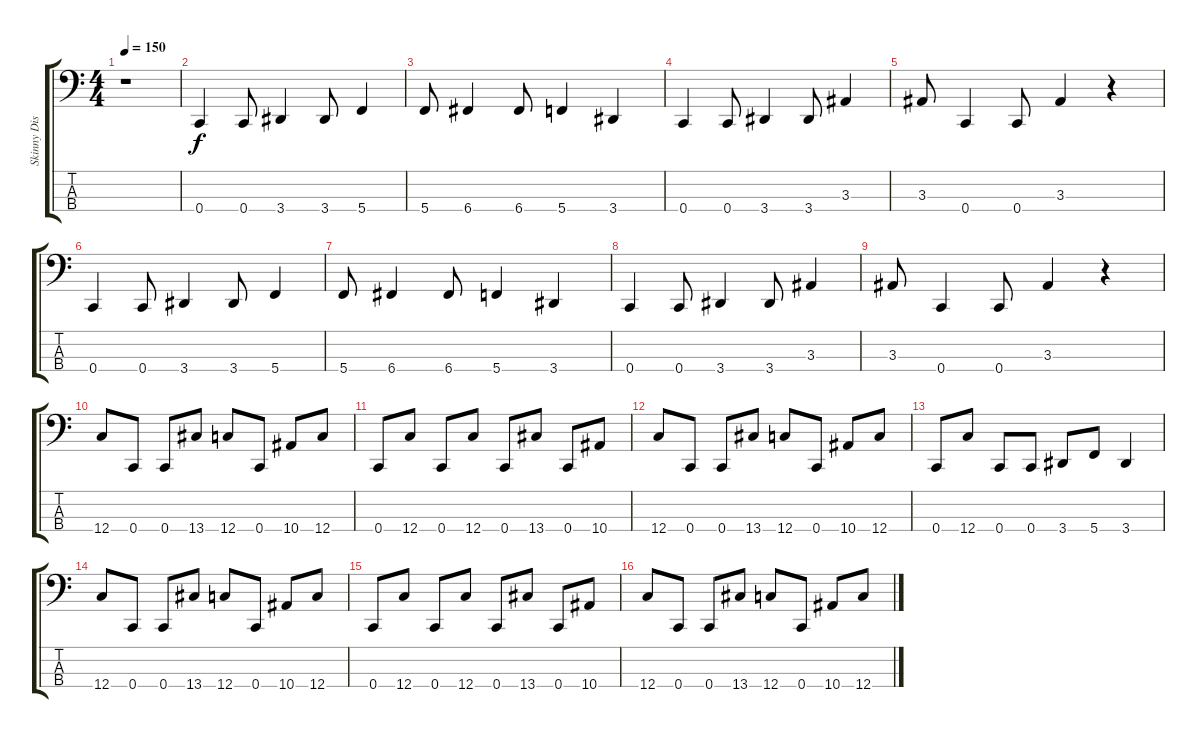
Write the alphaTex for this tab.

\track ("Skinny Disco (Bass)" "Skinny Dis") {instrument electricbassfinger}
\staff {score tabs}
\tuning (F2 C2 G1 C1) {hide}
\ts (4 4)
\tempo 150
\clef f4
\ks c
r.1{dy f instrument electricbassfinger} |
0.4.4 0.4.8 3.4.4 3.4.8 5.4.4 |
5.4.8 6.4.4 6.4.8 5.4.4 3.4.4 |
0.4.4 0.4.8 3.4.4 3.4.8 3.3.4 |
3.3.8 0.4.4 0.4.8 3.3.4 r.4 |
0.4.4 0.4.8 3.4.4 3.4.8 5.4.4 |
5.4.8 6.4.4 6.4.8 5.4.4 3.4.4 |
0.4.4 0.4.8 3.4.4 3.4.8 3.3.4 |
3.3.8 0.4.4 0.4.8 3.3.4 r.4 |
12.4.8 0.4.8 0.4.8 13.4.8 12.4.8 0.4.8 10.4.8 12.4.8 |
0.4.8 12.4.8 0.4.8 12.4.8 0.4.8 13.4.8 0.4.8 10.4.8 |
12.4.8 0.4.8 0.4.8 13.4.8 12.4.8 0.4.8 10.4.8 12.4.8 |
0.4.8 12.4.8 0.4.8 0.4.8 3.4.8 5.4.8 3.4.4 |
12.4.8 0.4.8 0.4.8 13.4.8 12.4.8 0.4.8 10.4.8 12.4.8 |
0.4.8 12.4.8 0.4.8 12.4.8 0.4.8 13.4.8 0.4.8 10.4.8 |
12.4.8 0.4.8 0.4.8 13.4.8 12.4.8 0.4.8 10.4.8 12.4.8
